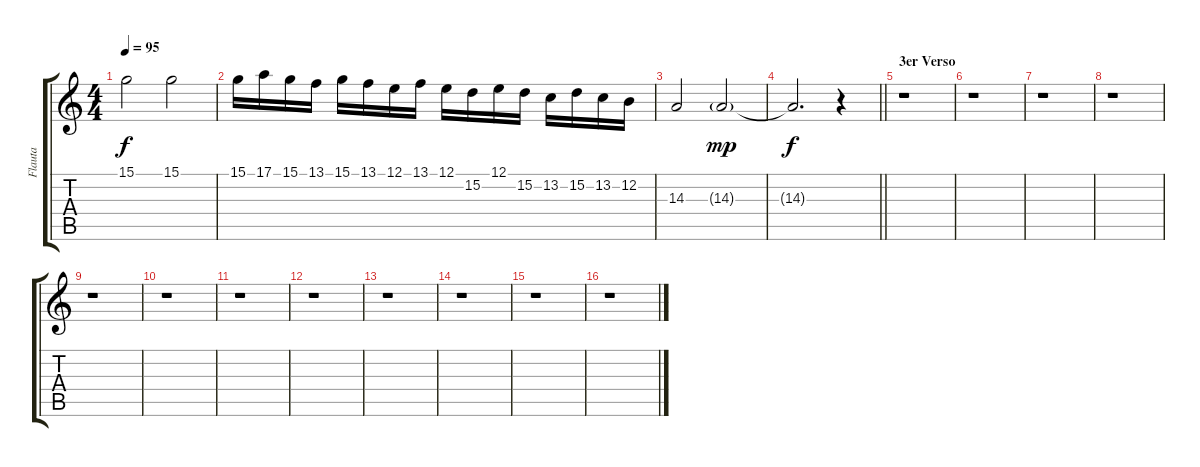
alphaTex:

\track ("Flauta" "Flauta") {instrument flute}
\staff {score tabs}
\tuning (E4 B3 G3 D3 A2 E2) {hide}
\ts (4 4)
\tempo 95
\clef g2
\ks c
15.1.2{dy f} 15.1.2 |
15.1.16 17.1.16 15.1.16 13.1.16 15.1.16 13.1.16 12.1.16 13.1.16 12.1.16 15.2.16 12.1.16 15.2.16 13.2.16 15.2.16 13.2.16 12.2.16 |
14.3.2 14.3{g}.2{dy mp} |
\barLineRight lightlight
14.3{t}.2{d dy f} r.4 |
\section ("" "3er Verso")
r.1 |
r.1 |
r.1 |
r.1 |
r.1 |
r.1 |
r.1 |
r.1 |
r.1 |
r.1 |
r.1 |
r.1
